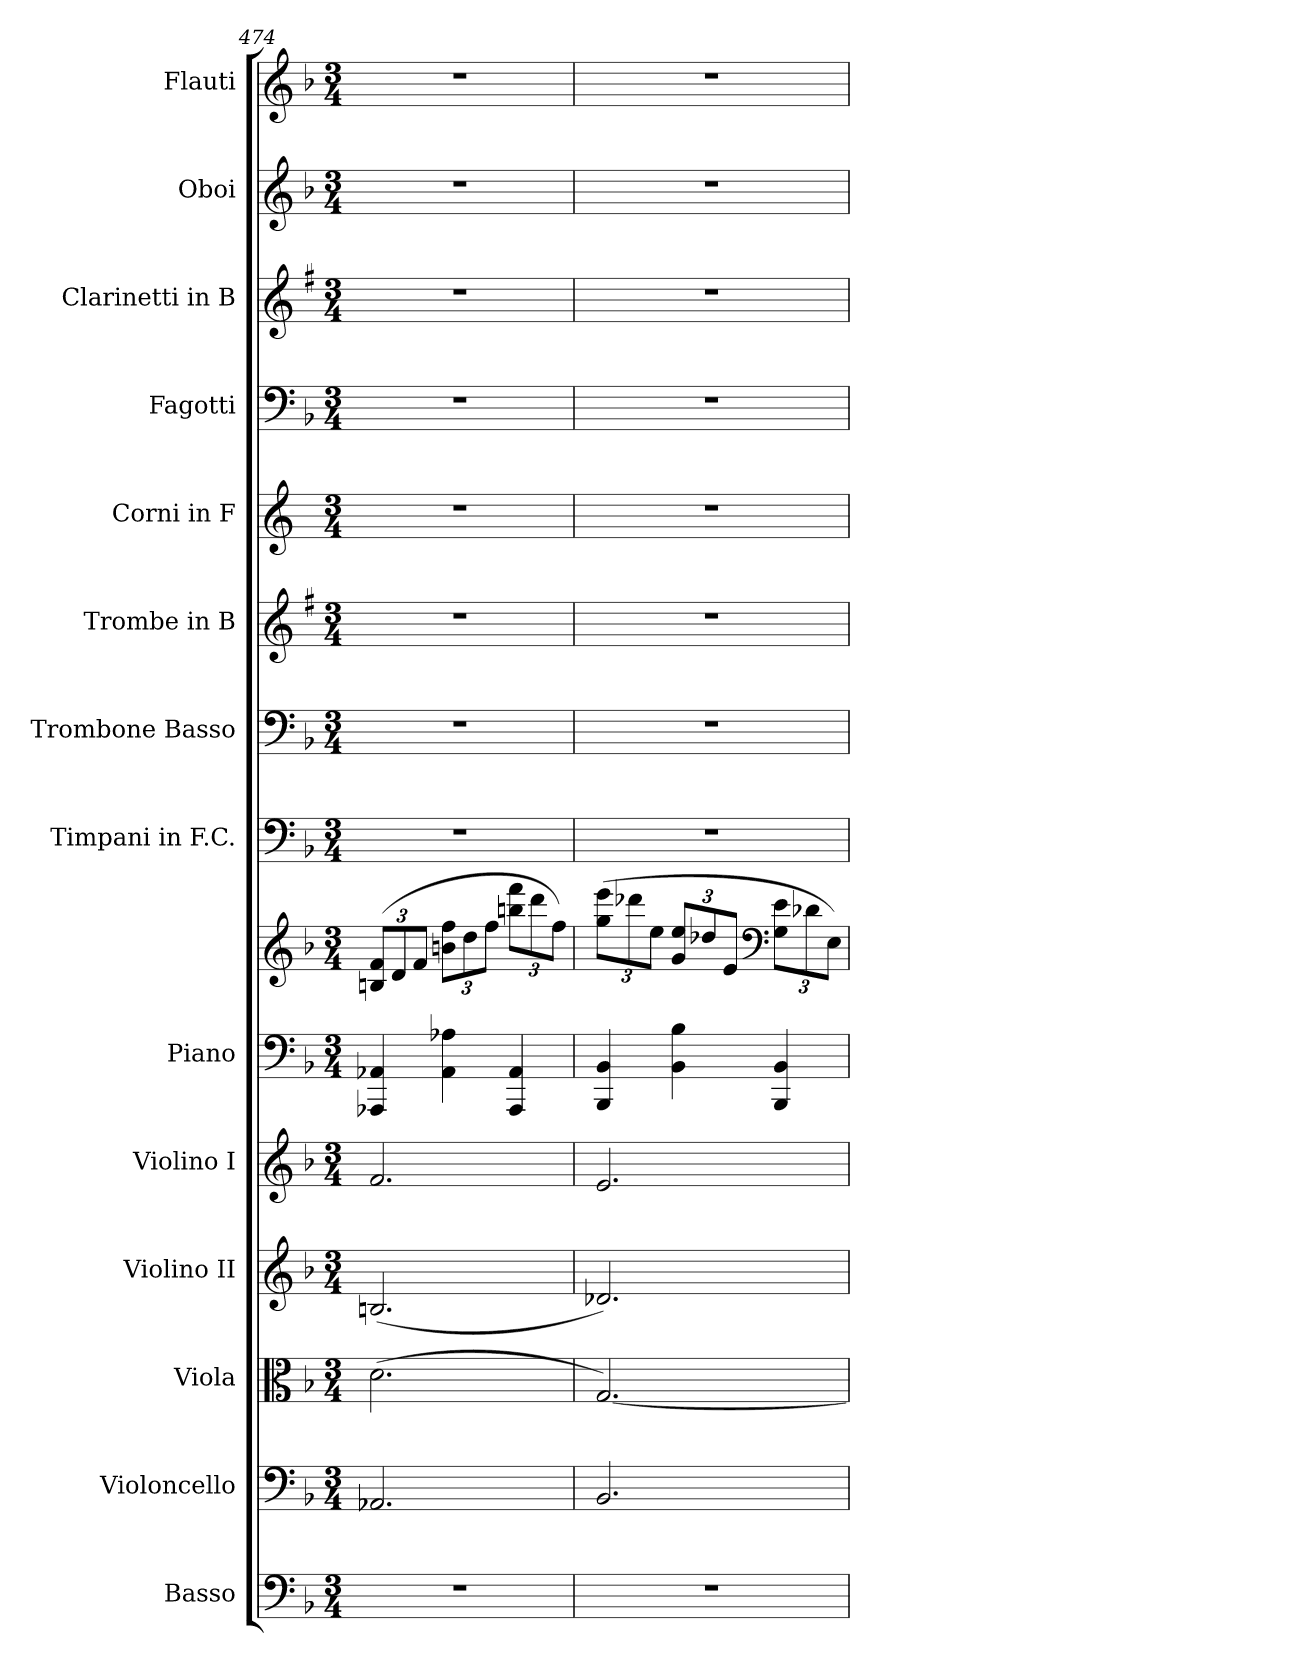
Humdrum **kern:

**kern	**kern	**kern	**kern	**kern	**kern	**kern	**kern	**kern	**kern	**kern	**kern	**kern	**kern	**kern
*part14	*part13	*part12	*part11	*part10	*part9	*part9	*part8	*part7	*part6	*part5	*part4	*part3	*part2	*part1
*staff15	*staff14	*staff13	*staff12	*staff11	*staff10	*staff9	*staff8	*staff7	*staff6	*staff5	*staff4	*staff3	*staff2	*staff1
*I"Basso	*I"Violoncello	*I"Viola	*I"Violino II	*I"Violino I	*I"Piano	*	*I"Timpani in F.C.	*I"Trombone Basso	*I"Trombe in B	*I"Corni in F	*I"Fagotti	*I"Clarinetti in B	*I"Oboi	*I"Flauti
*	*	*	*	*	*I'Pno.	*	*I'Timp.	*	*	*	*	*	*I'Ob.	*I'Fl.
*clefF4	*clefF4	*clefC3	*clefG2	*clefG2	*clefF4	*clefG2	*clefF4	*clefF4	*clefG2	*clefG2	*clefF4	*clefG2	*clefG2	*clefG2
*ITrd7c12	*	*	*	*	*	*	*	*	*ITrd1c2	*ITrd4c7	*	*ITrd1c2	*	*
*k[b-]	*k[b-]	*k[b-]	*k[b-]	*k[b-]	*k[b-]	*k[b-]	*k[b-]	*k[b-]	*k[b-]	*k[b-]	*k[b-]	*k[b-]	*k[b-]	*k[b-]
*M3/4	*M3/4	*M3/4	*M3/4	*M3/4	*M3/4	*M3/4	*M3/4	*M3/4	*M3/4	*M3/4	*M3/4	*M3/4	*M3/4	*M3/4
*	*	*	*	*	*	*Xbrackettup	*	*	*	*	*	*	*	*
=474	=474	=474	=474	=474	=474	=474	=474	=474	=474	=474	=474	=474	=474	=474
2.r	2.AA-X/	(>2.d\	(<2.Bn/	2.f/	4AAA-X/ 4AA-X/	(>12Bn/ 12f/L	2.r	2.r	2.r	2.r	2.r	2.r	2.r	2.r
.	.	.	.	.	.	12d/	.	.	.	.	.	.	.	.
.	.	.	.	.	.	12f/J	.	.	.	.	.	.	.	.
.	.	.	.	.	4AA-\ 4A-X\	12bn\ 12ff\L	.	.	.	.	.	.	.	.
.	.	.	.	.	.	12dd\	.	.	.	.	.	.	.	.
.	.	.	.	.	.	12ff\J	.	.	.	.	.	.	.	.
.	.	.	.	.	4AAA-/ 4AA-/	12bbn\ 12fff\L	.	.	.	.	.	.	.	.
.	.	.	.	.	.	12ddd\	.	.	.	.	.	.	.	.
.	.	.	.	.	.	12ff\J)	.	.	.	.	.	.	.	.
=475	=475	=475	=475	=475	=475	=475	=475	=475	=475	=475	=475	=475	=475	=475
2.r	2.BB-/	[2.G/)	2.d-X/)	2.e/	4BBB-/ 4BB-/	(>12gg\ 12eee\L	2.r	2.r	2.r	2.r	2.r	2.r	2.r	2.r
.	.	.	.	.	.	12ddd-X\	.	.	.	.	.	.	.	.
.	.	.	.	.	.	12ee\J	.	.	.	.	.	.	.	.
.	.	.	.	.	4BB-\ 4B-\	12g/ 12ee/L	.	.	.	.	.	.	.	.
.	.	.	.	.	.	12dd-X/	.	.	.	.	.	.	.	.
.	.	.	.	.	.	12e/J	.	.	.	.	.	.	.	.
*	*	*	*	*	*	*clefF4	*	*	*	*	*	*	*	*
.	.	.	.	.	4BBB-/ 4BB-/	12G\ 12e\L	.	.	.	.	.	.	.	.
.	.	.	.	.	.	12d-X\	.	.	.	.	.	.	.	.
.	.	.	.	.	.	12E\J)	.	.	.	.	.	.	.	.
=	=	=	=	=	=	=	=	=	=	=	=	=	=	=
*-	*-	*-	*-	*-	*-	*-	*-	*-	*-	*-	*-	*-	*-	*-
